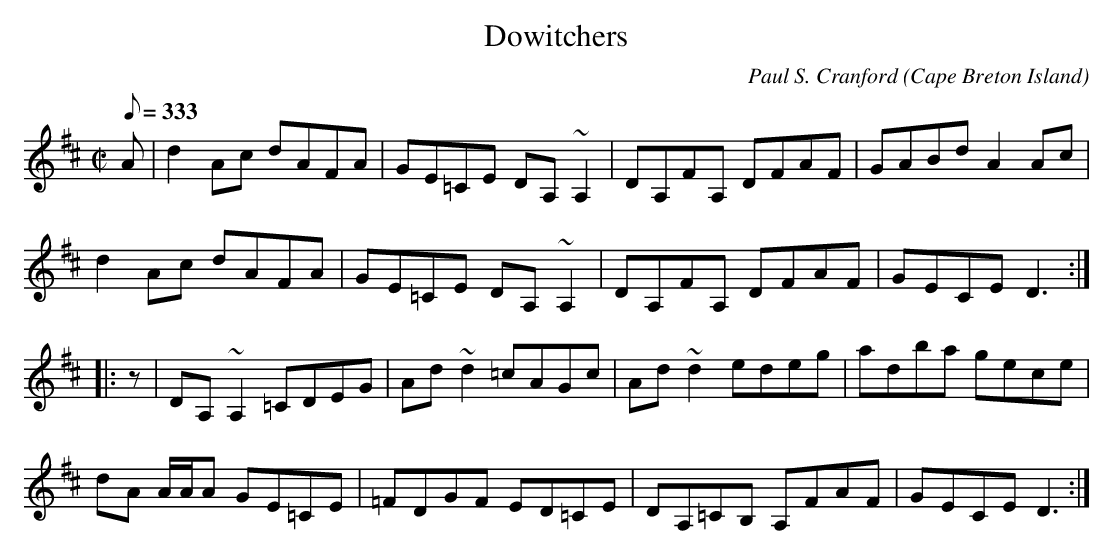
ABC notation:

X:1
T:Dowitchers
C:Paul S. Cranford
O:Cape Breton Island
L:1/8
Q:333
M:C|
K:D
A|d2 Ac dAFA|GE=CE DA, ~A,2|DA,FA, DFAF|GABd A2 Ac|
d2 Ac dAFA|GE=CE DA, ~A,2|DA,FA, DFAF|GECE D3:|
|:z| DA, ~A,2 =CDEG|Ad ~d2 =cAGc|Ad ~d2 edeg|adba gece|
dA A/A/A GE=CE|=FDGF ED=CE|DA,=CB, A,FAF|GECE D3:|
